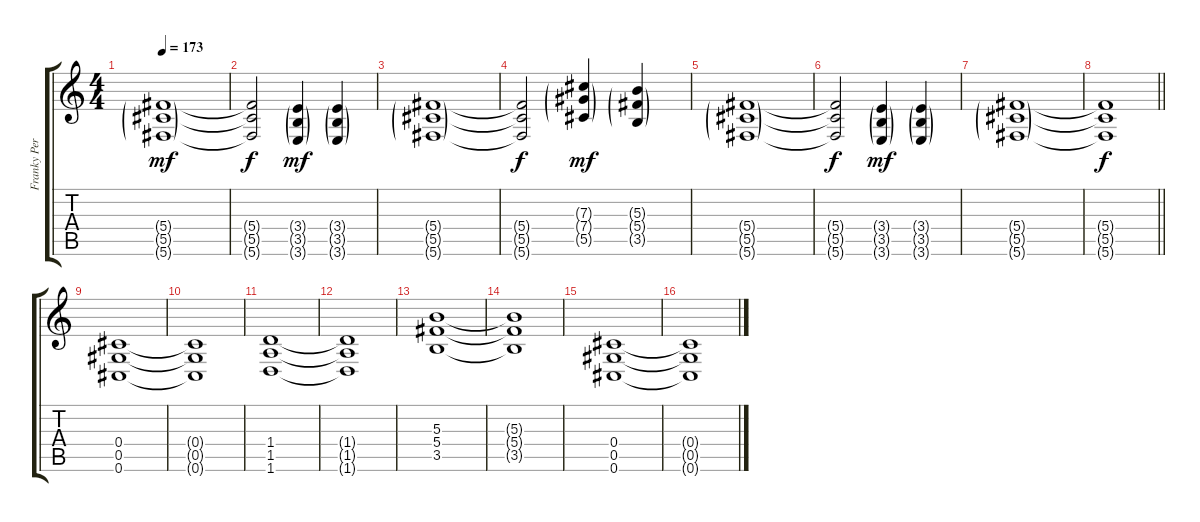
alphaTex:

\track ("Franky Perez" "Franky Per") {instrument overdrivenguitar}
\staff {score tabs}
\tuning (Eb4 Bb3 Gb3 Db3 Ab2 Db2) {hide}
\ts (4 4)
\tempo 173
\clef g2
\ks c
(5.4{g} 5.5{g} 5.6{g}).1{dy mf} |
(5.4{t} 5.5{t} 5.6{t}).2{dy f} (3.4{g} 3.5{g} 3.6{g}).4{dy mf} (3.4{g} 3.5{g} 3.6{g}).4 |
(5.4{g} 5.5{g} 5.6{g}).1 |
(5.4{t} 5.5{t} 5.6{t}).2{dy f} (7.3{g} 7.4{g} 5.5{g}).4{dy mf} (5.3{g} 5.4{g} 3.5{g}).4 |
(5.4{g} 5.5{g} 5.6{g}).1 |
(5.4{t} 5.5{t} 5.6{t}).2{dy f} (3.4{g} 3.5{g} 3.6{g}).4{dy mf} (3.4{g} 3.5{g} 3.6{g}).4 |
(5.4{g} 5.5{g} 5.6{g}).1 |
\barLineRight lightlight
(5.4{t} 5.5{t} 5.6{t}).1{dy f} |
(0.4 0.5 0.6).1 |
(0.4{t} 0.5{t} 0.6{t}).1 |
(1.4 1.5 1.6).1 |
(1.4{t} 1.5{t} 1.6{t}).1 |
(5.3 5.4 3.5).1 |
(5.3{t} 5.4{t} 3.5{t}).1 |
(0.4 0.5 0.6).1 |
(0.4{t} 0.5{t} 0.6{t}).1
